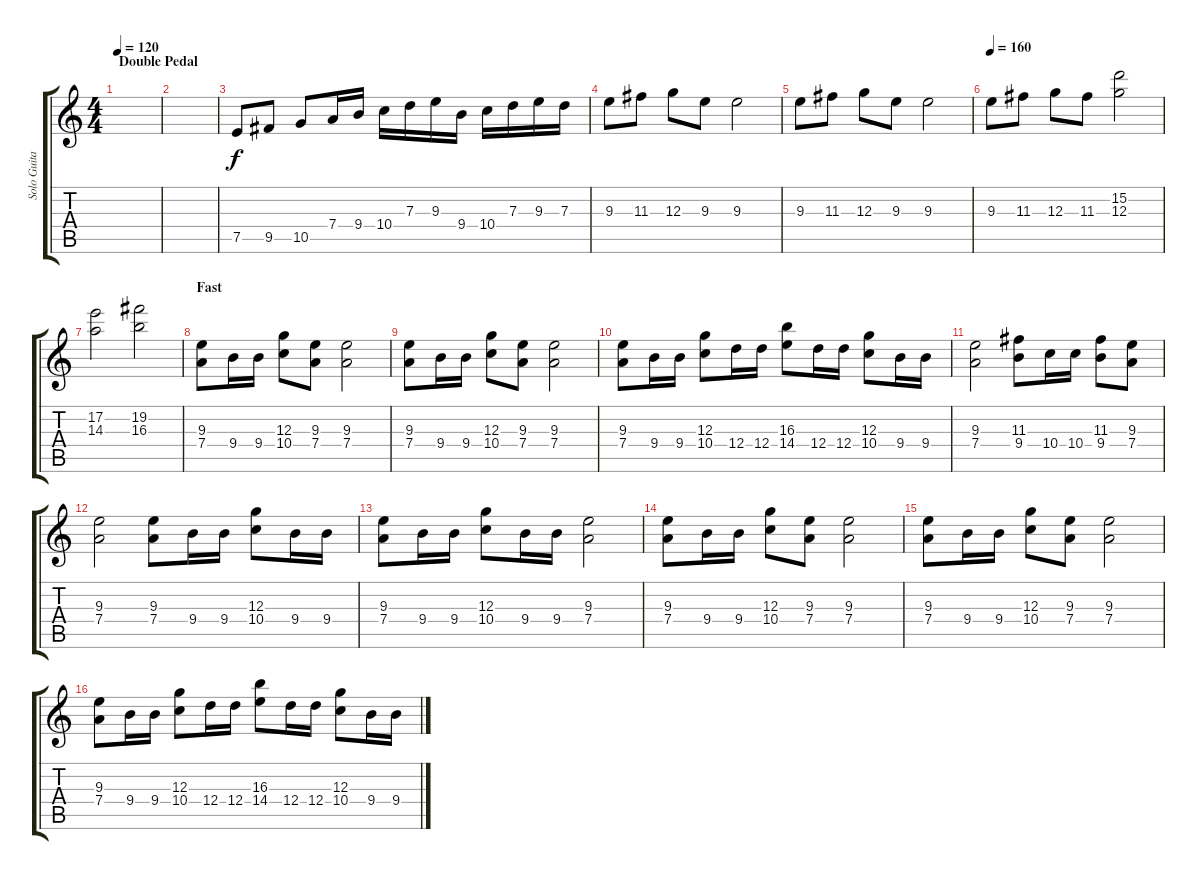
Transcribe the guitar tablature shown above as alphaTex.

\track ("Solo Guitar" "Solo Guita") {instrument distortionguitar}
\staff {score tabs}
\tuning (E4 B3 G3 D3 A2 E2) {hide}
\ts (4 4)
\section ("" "Double Pedal")
\tempo 120
\clef g2
\ks c
|
|
7.5.8 9.5.8 10.5.8 7.4.16 9.4.16 10.4.16 7.3.16 9.3.16 9.4.16 10.4.16 7.3.16 9.3.16 7.3.16 |
9.3.8 11.3.8 12.3.8 9.3.8 9.3.2 |
9.3.8 11.3.8 12.3.8 9.3.8 9.3.2 |
\tempo 160
9.3.8 11.3.8 12.3.8 11.3.8 (15.2 12.3).2 |
(17.2 14.3).2 (19.2 16.3).2 |
\section ("" "Fast")
(9.3 7.4).8 9.4.16 9.4.16 (12.3 10.4).8 (9.3 7.4).8 (9.3 7.4).2 |
(9.3 7.4).8 9.4.16 9.4.16 (12.3 10.4).8 (9.3 7.4).8 (9.3 7.4).2 |
(9.3 7.4).8 9.4.16 9.4.16 (12.3 10.4).8 12.4.16 12.4.16 (16.3 14.4).8 12.4.16 12.4.16 (12.3 10.4).8 9.4.16 9.4.16 |
(9.3 7.4).2 (11.3 9.4).8 10.4.16 10.4.16 (11.3 9.4).8 (9.3 7.4).8 |
(9.3 7.4).2 (9.3 7.4).8 9.4.16 9.4.16 (12.3 10.4).8 9.4.16 9.4.16 |
(9.3 7.4).8 9.4.16 9.4.16 (12.3 10.4).8 9.4.16 9.4.16 (9.3 7.4).2 |
(9.3 7.4).8 9.4.16 9.4.16 (12.3 10.4).8 (9.3 7.4).8 (9.3 7.4).2 |
(9.3 7.4).8 9.4.16 9.4.16 (12.3 10.4).8 (9.3 7.4).8 (9.3 7.4).2 |
(9.3 7.4).8 9.4.16 9.4.16 (12.3 10.4).8 12.4.16 12.4.16 (16.3 14.4).8 12.4.16 12.4.16 (12.3 10.4).8 9.4.16 9.4.16
